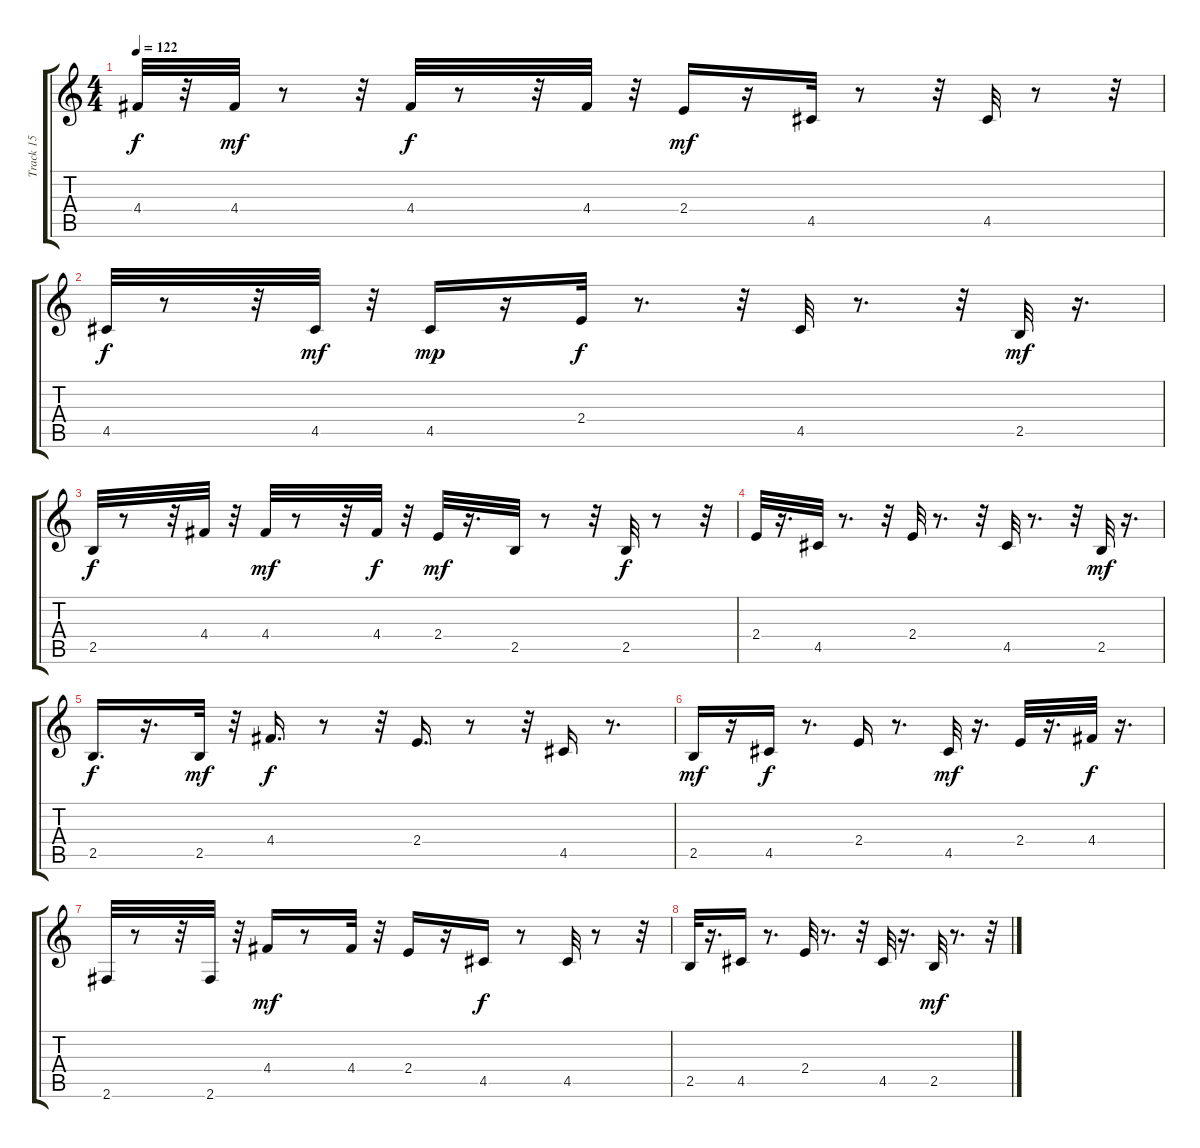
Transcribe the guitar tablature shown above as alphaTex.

\track ("Track 15" "Track 15") {instrument electricguitarmuted}
\staff {score tabs}
\tuning (E4 B3 G3 D3 A2 E2) {hide}
\ts (4 4)
\tempo 122
\clef g2
\ks c
4.4.32{dy f} r.32 4.4.32{dy mf} r.8 r.32 4.4.32{dy f} r.8 r.32 4.4.32 r.32 2.4.16{dy mf} r.16 4.5.32 r.8 r.32 4.5.32 r.8 r.32 |
4.5.32{dy f} r.8 r.32 4.5.32{dy mf} r.32 4.5.16{dy mp} r.16 2.4.32{dy f} r.8{d} r.32 4.5.32 r.8{d} r.32 2.5.32{dy mf} r.16{d} |
2.5.32{dy f} r.8 r.32 4.4.32 r.32 4.4.32{dy mf} r.8 r.32 4.4.32{dy f} r.32 2.4.32{dy mf} r.16{d} 2.5.32 r.8 r.32 2.5.32{dy f} r.8 r.32 |
2.4.32 r.16{d} 4.5.32 r.8{d} r.32 2.4.32 r.8{d} r.32 4.5.32 r.8{d} r.32 2.5.32{dy mf} r.16{d} |
2.5.16{d dy f} r.16{d} 2.5.32{dy mf} r.32 4.4.16{d dy f} r.8 r.32 2.4.16{d} r.8 r.32 4.5.16 r.8{d} |
2.5.16{dy mf} r.16 4.5.16{dy f} r.8{d} 2.4.16 r.8{d} 4.5.32{dy mf} r.16{d} 2.4.32 r.16{d} 4.4.32{dy f} r.16{d} |
2.6.32 r.8 r.32 2.6.32 r.32 4.4.16{dy mf} r.8 4.4.32 r.32 2.4.16 r.16 4.5.16{dy f} r.8 4.5.32 r.8 r.32 |
2.5.32 r.16{d} 4.5.16 r.8{d} 2.4.32 r.8{d} r.32 4.5.32 r.16{d} 2.5.32{dy mf} r.8{d} r.32
